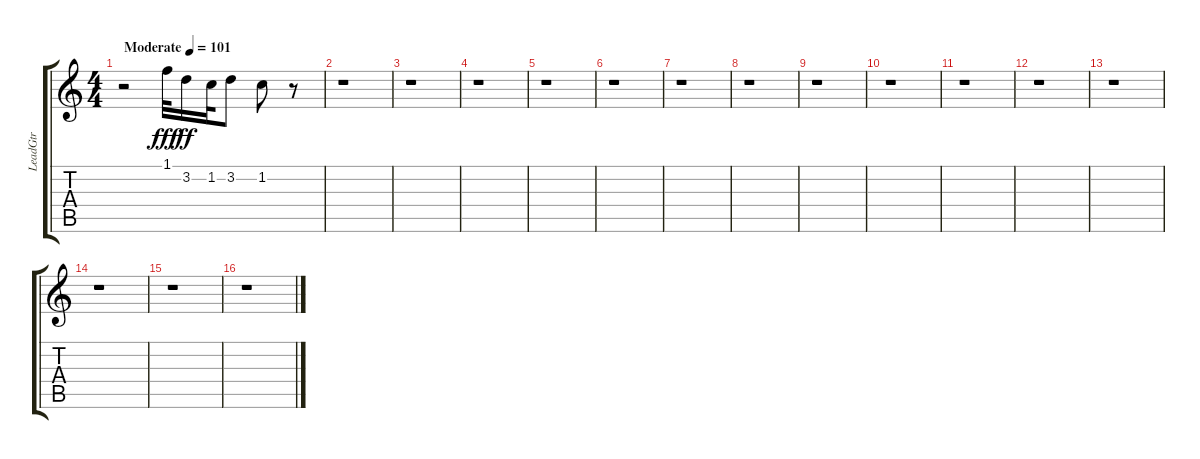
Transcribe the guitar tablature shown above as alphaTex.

\track ("LeadGtr" "LeadGtr") {instrument distortionguitar}
\staff {score tabs}
\tuning (E4 B3 G3 D3 A2 E2) {hide}
\ts (4 4)
\tempo (101 "Moderate")
\clef g2
\ks c
r.2{dy fff instrument distortionguitar} 1.1.32 3.2.16{dy ff} 1.2.32 3.2.8 1.2.8 r.8 |
r.1 |
r.1 |
r.1 |
r.1 |
r.1 |
r.1 |
r.1 |
r.1 |
r.1 |
r.1 |
r.1 |
r.1 |
r.1 |
r.1 |
r.1
